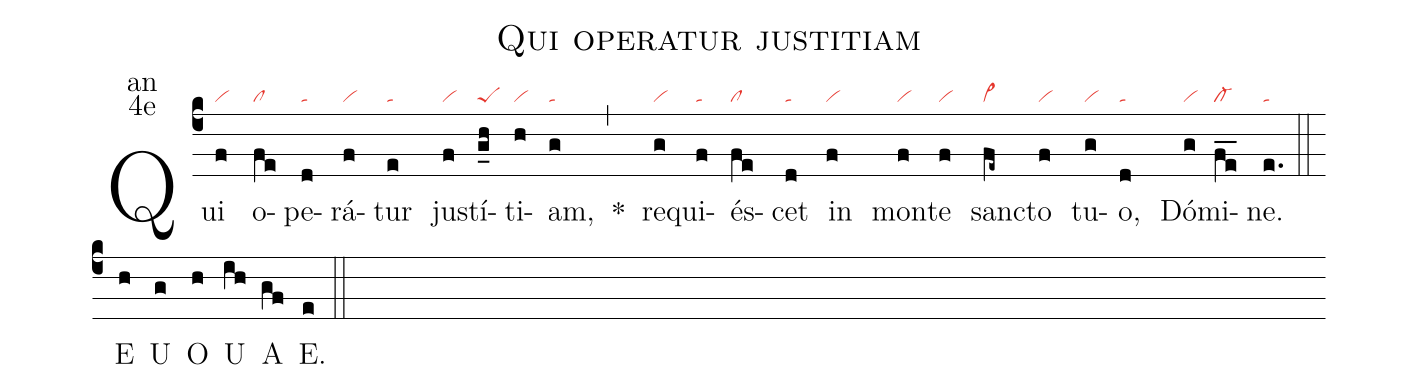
name:Qui operatur justitiam;
office-part:an;
mode:4e;
nabc-lines:1;
%%
(c4) Qui(f|vi) o(fe|cl)pe(d|ta)rá(f|vi)tur(e|ta) jus(f|vi)tí(g_h|peS)ti(h|vi)am,(g|ta) <sp>*</sp>(,) re(g|vi)qui(f|ta)és(fe|cl)cet(d|ta) in(f|vi) mon(f|vi)te(f|vi) san(fe~|vi>)cto(f|vi) tu(g|vi)o,(d|ta) Dó(g|vi)mi(fe__|cl-)ne.(e.|ta) (::) <eu>E(h) U(g) O(h) U(ih) A(gf) E.(e) </eu>(::)
